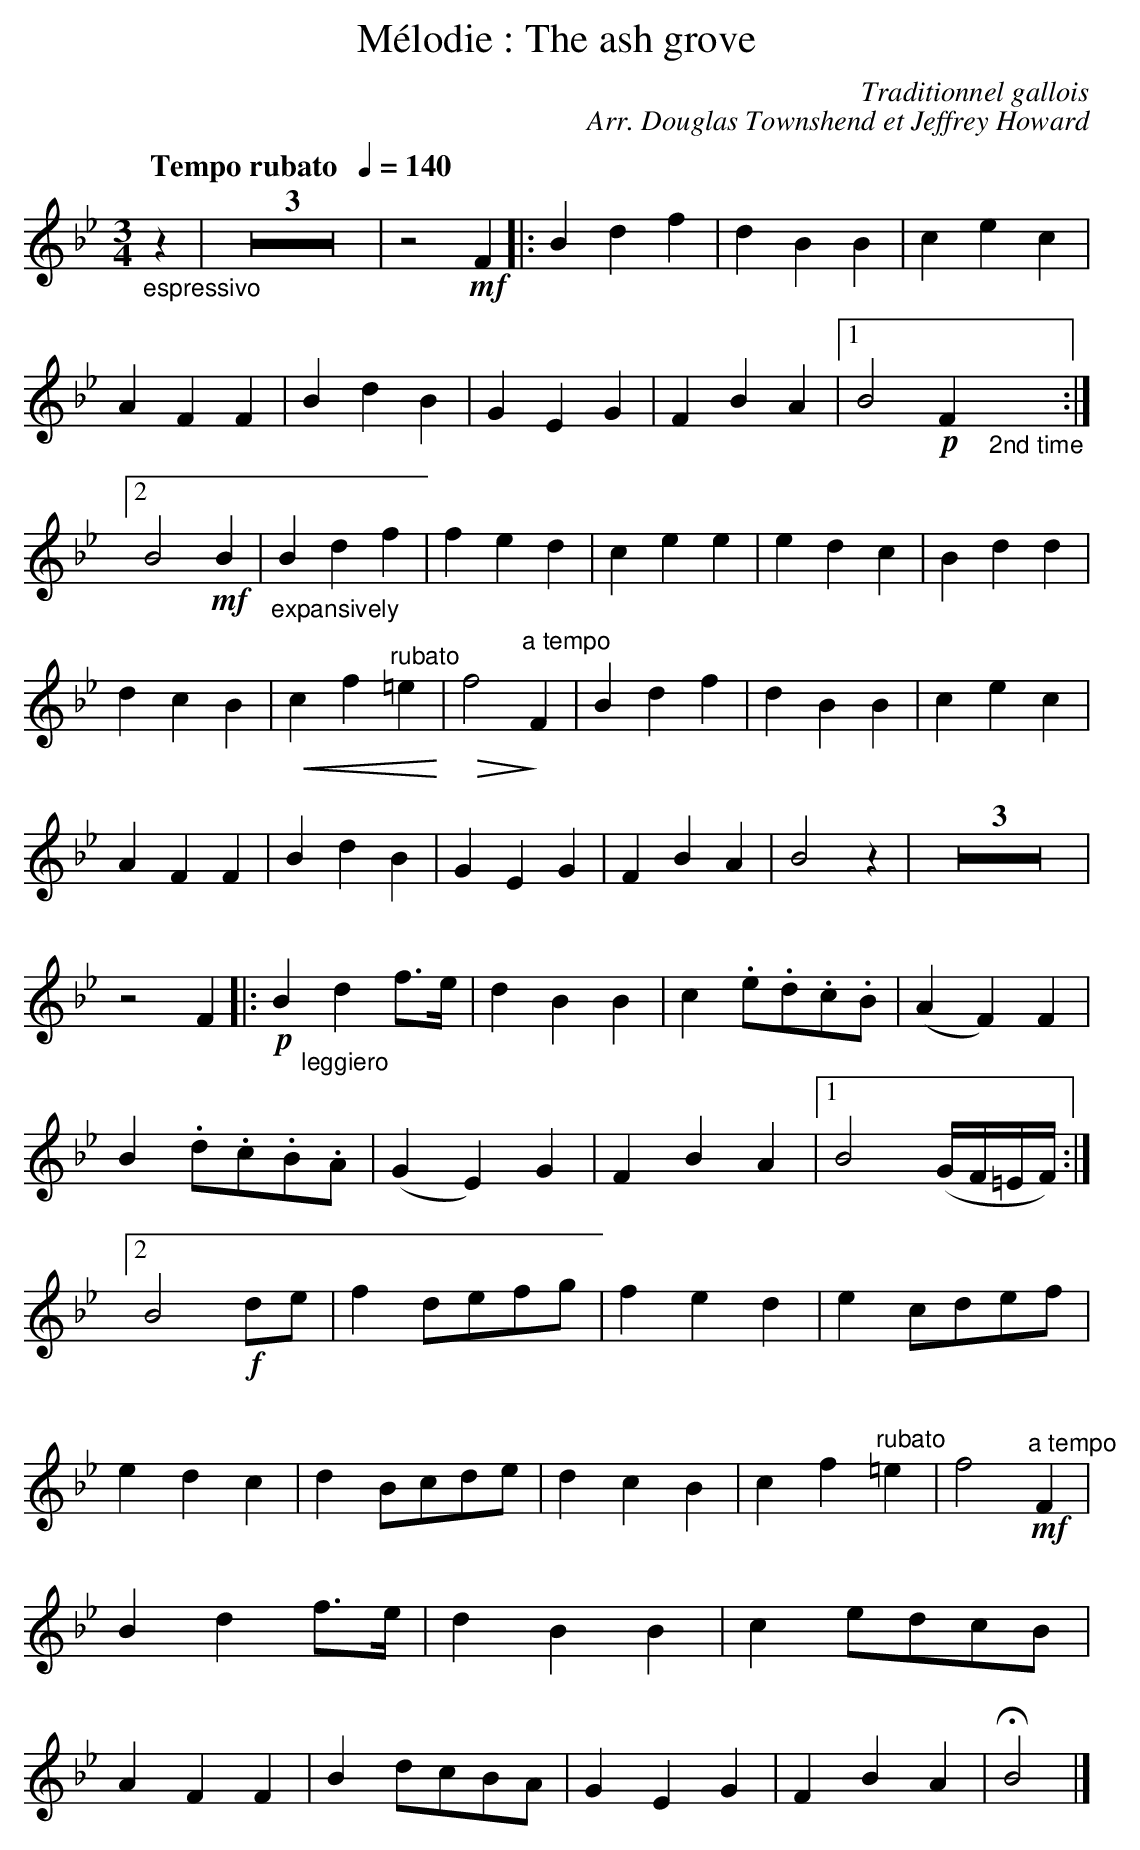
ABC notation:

X:1
T:Mélodie : The ash grove
C:Traditionnel gallois
C:Arr. Douglas Townshend et Jeffrey Howard
M:3/4
L:1/4
Q:"Tempo rubato  "1/4=140
K:Bbmaj clef=treble
"_espressivo" z |Z3| z2 !mf! F |: Bdf | dBB | cec | AFF | BdB |\
GEG | FBA |1 B2 !p!F "_2nd time"yyy :|2 B2 !mf!B | "_expansively" Bdf | fed | cee |\
edc | Bdd | dcB | !<(!cf"^rubato"=e !<)! | !>(! f2 !>)! "^a tempo" F | Bdf | dBB |\
cec | AFF | BdB | GEG | FBA | B2 z |Z3| z2 F |:\
!p!B "@-20,-42 leggiero" d f/>e/ | dBB | c .e/2.d/2.c/2.B/2 | (AF)F | B .d/2.c/2.B/2.A/2 | (GE)G | FBA |1\
B2 (G/4F/4=E/4F/4) :|2 B2 !f!d/2e/2 | f d/2e/2f/2g/2 | fed | e c/2d/2e/2f/2 | edc |\
d B/2c/2d/2e/2 | dcB | cf"^rubato"=e | f2 "^a tempo"!mf! F | Bd f/>e/ | dBB |\
c e/2d/2c/2B/2 | AFF | B d/2c/2B/2A/2 | GEG | FBA | !fermata! B2 |]
